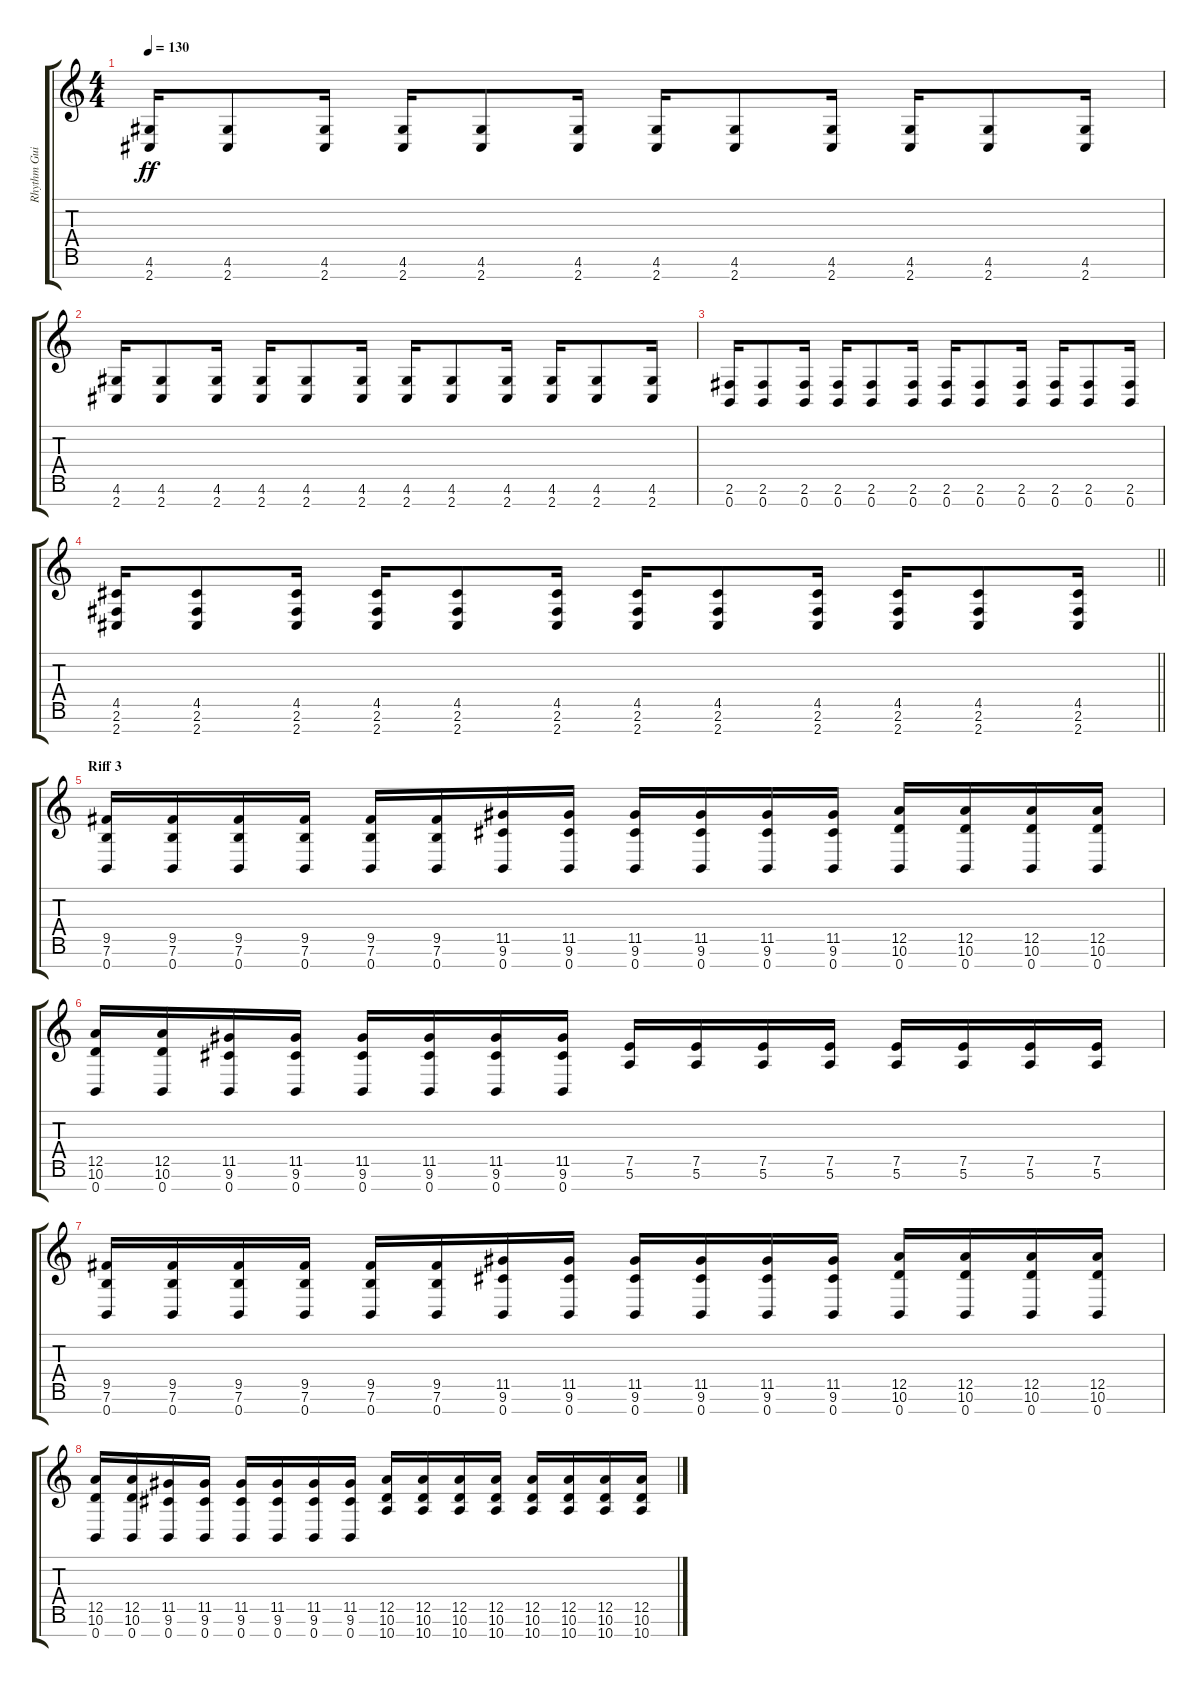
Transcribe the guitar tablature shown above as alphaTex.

\track ("Rhythm Guitar 2" "Rhythm Gui") {instrument overdrivenguitar}
\staff {score tabs}
\tuning (E4 B3 G3 D3 A2 E2 B1) {hide}
\ts (4 4)
\tempo 130
\clef g2
\ks c
(4.6 2.7).16{dy ff} (4.6 2.7).8 (4.6 2.7).16 (4.6 2.7).16 (4.6 2.7).8 (4.6 2.7).16 (4.6 2.7).16 (4.6 2.7).8 (4.6 2.7).16 (4.6 2.7).16 (4.6 2.7).8 (4.6 2.7).16 |
(4.6 2.7).16 (4.6 2.7).8 (4.6 2.7).16 (4.6 2.7).16 (4.6 2.7).8 (4.6 2.7).16 (4.6 2.7).16 (4.6 2.7).8 (4.6 2.7).16 (4.6 2.7).16 (4.6 2.7).8 (4.6 2.7).16 |
(2.6 0.7).16 (2.6 0.7).8 (2.6 0.7).16 (2.6 0.7).16 (2.6 0.7).8 (2.6 0.7).16 (2.6 0.7).16 (2.6 0.7).8 (2.6 0.7).16 (2.6 0.7).16 (2.6 0.7).8 (2.6 0.7).16 |
\barLineRight lightlight
(4.5 2.6 2.7).16 (4.5 2.6 2.7).8 (4.5 2.6 2.7).16 (4.5 2.6 2.7).16 (4.5 2.6 2.7).8 (4.5 2.6 2.7).16 (4.5 2.6 2.7).16 (4.5 2.6 2.7).8 (4.5 2.6 2.7).16 (4.5 2.6 2.7).16 (4.5 2.6 2.7).8 (4.5 2.6 2.7).16 |
\section ("" "Riff 3")
(9.5 7.6 0.7).16 (9.5 7.6 0.7).16 (9.5 7.6 0.7).16 (9.5 7.6 0.7).16 (9.5 7.6 0.7).16 (9.5 7.6 0.7).16 (11.5 9.6 0.7).16 (11.5 9.6 0.7).16 (11.5 9.6 0.7).16 (11.5 9.6 0.7).16 (11.5 9.6 0.7).16 (11.5 9.6 0.7).16 (12.5 10.6 0.7).16 (12.5 10.6 0.7).16 (12.5 10.6 0.7).16 (12.5 10.6 0.7).16 |
(12.5 10.6 0.7).16 (12.5 10.6 0.7).16 (11.5 9.6 0.7).16 (11.5 9.6 0.7).16 (11.5 9.6 0.7).16 (11.5 9.6 0.7).16 (11.5 9.6 0.7).16 (11.5 9.6 0.7).16 (7.5 5.6).16 (7.5 5.6).16 (7.5 5.6).16 (7.5 5.6).16 (7.5 5.6).16 (7.5 5.6).16 (7.5 5.6).16 (7.5 5.6).16 |
(9.5 7.6 0.7).16 (9.5 7.6 0.7).16 (9.5 7.6 0.7).16 (9.5 7.6 0.7).16 (9.5 7.6 0.7).16 (9.5 7.6 0.7).16 (11.5 9.6 0.7).16 (11.5 9.6 0.7).16 (11.5 9.6 0.7).16 (11.5 9.6 0.7).16 (11.5 9.6 0.7).16 (11.5 9.6 0.7).16 (12.5 10.6 0.7).16 (12.5 10.6 0.7).16 (12.5 10.6 0.7).16 (12.5 10.6 0.7).16 |
(12.5 10.6 0.7).16 (12.5 10.6 0.7).16 (11.5 9.6 0.7).16 (11.5 9.6 0.7).16 (11.5 9.6 0.7).16 (11.5 9.6 0.7).16 (11.5 9.6 0.7).16 (11.5 9.6 0.7).16 (12.5 10.6 10.7).16 (12.5 10.6 10.7).16 (12.5 10.6 10.7).16 (12.5 10.6 10.7).16 (12.5 10.6 10.7).16 (12.5 10.6 10.7).16 (12.5 10.6 10.7).16 (12.5 10.6 10.7).16
